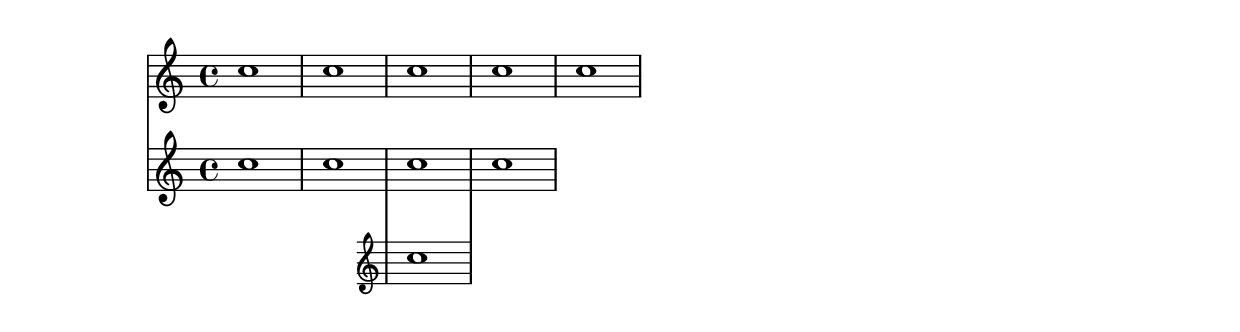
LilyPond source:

%% Do not edit this file; it is automatically
%% generated from LSR http://lsr.dsi.unimi.it
%% This file is in the public domain.
\version "2.13.16"

\header {
  lsrtags = "staff-notation, contexts-and-engravers"

%% Translation of GIT committish: d2119a9e5e951c6ae850322f41444ac98d1ed492
  texidoces = "
Se puede añadir (posiblemente de forma temporal) un pentagrama
nuevo una vez que la pieza ha comenzado.

"
  doctitlees = "Añadir un pentagrama nuevo"

  texidoc = "
An extra staff can be added (possibly temporarily) after the start of a
piece.

"
  doctitle = "Adding an extra staff"
} % begin verbatim

\score {
  <<
    \new Staff \relative c'' { c1 | c | c | c | c }
    \new StaffGroup \relative c'' {
      \new Staff {
        c1 | c <<
          c1
          \new Staff {
            \once \override Staff.TimeSignature #'stencil = ##f
            c1
          }
        >>
        c1
      }
    }
  >>
}

